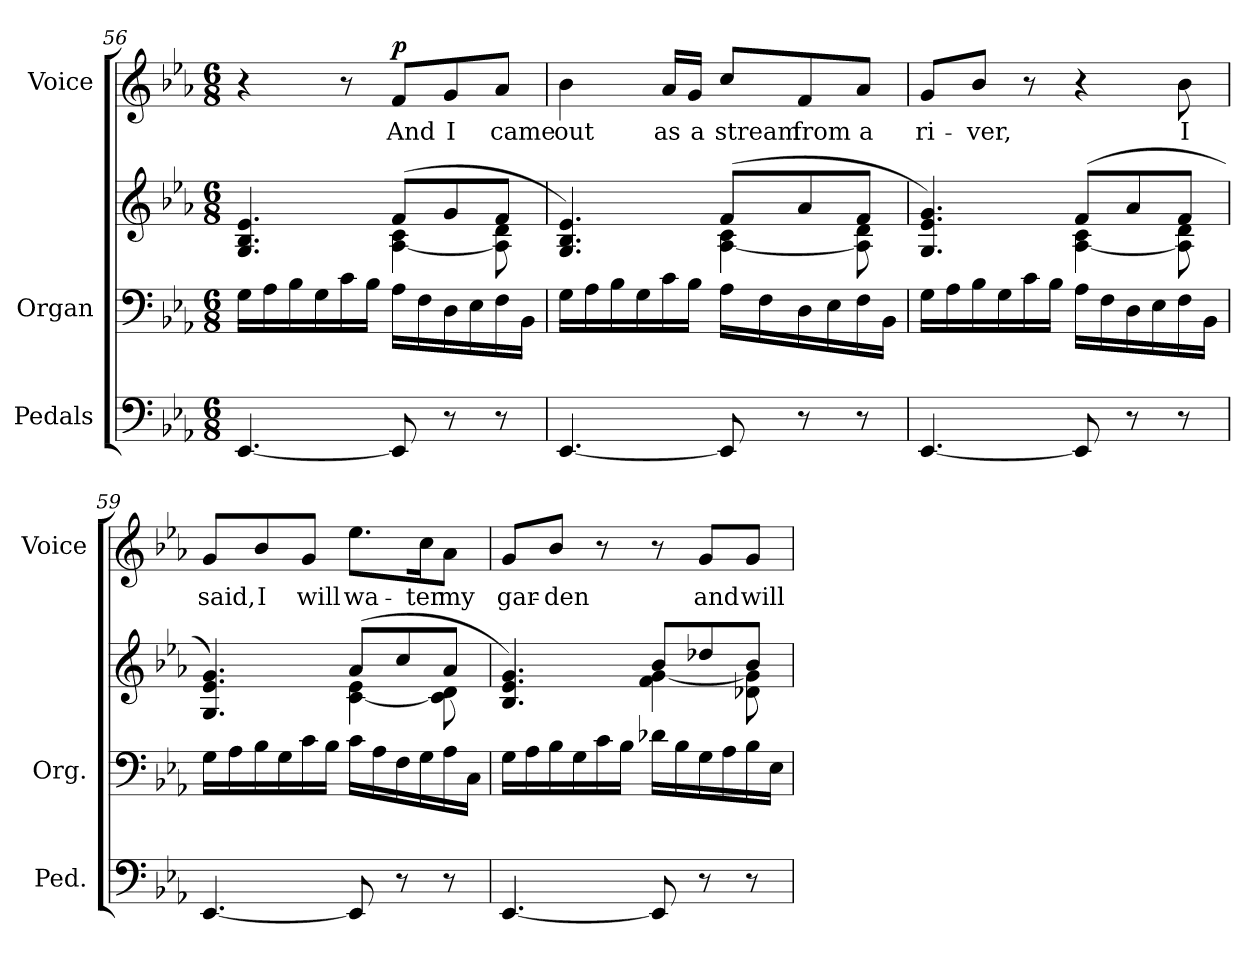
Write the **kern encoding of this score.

**kern	**kern	**kern	**kern	**text	**dynam
*part3	*part2	*part2	*part1	*part1	*part1
*staff4	*staff3	*staff2	*staff1	*staff1	*staff1
*I"Pedals	*I"Organ	*	*I"Voice	*	*
*I'Ped.	*I'Org.	*	*I'Voice	*	*
*clefF4	*clefF4	*clefG2	*clefG2	*	*
*k[b-e-a-]	*k[b-e-a-]	*k[b-e-a-]	*k[b-e-a-]	*	*
*E-:	*E-:	*E-:	*E-:	*	*
*M6/8	*M6/8	*M6/8	*M6/8	*	*
=56	=56	=56	=56	=56	=56
*	*	*^	*	*	*
[4.EE-i/	16Gi\LL	4.Gi/ 4.B-i 4.e-i	4.ryy	4r	.	.
.	16A-i\	.	.	.	.	.
.	16B-i\	.	.	.	.	.
.	16Gi\	.	.	.	.	.
.	16ci\	.	.	8r	.	.
.	16B-i\JJ	.	.	.	.	.
!	!	!	!	!	!LO:LY:b:color=#000000	!
8EE-i/]	16A-i\LL	(8fi/L	[4A-i\ 4ci	8fi/L	And	p
.	16Fi\	.	.	.	.	.
!	!	!	!	!	!LO:LY:b:color=#000000	!
8r	16Di\	8gi/	.	8gi/	I	.
.	16E-i\	.	.	.	.	.
!	!	!	!	!	!LO:LY:b:color=#000000	!
8r	16Fi\	8fi/J	8A-i\] 8di	8a-i/J	came	.
.	16BB-i\JJ	.	.	.	.	.
=57	=57	=57	=57	=57	=57	=57
!	!	!	!	!	!LO:LY:b:color=#000000	!
[4.EE-i/	16Gi\LL	4.Gi/ 4.B-i 4.e-i)	4.ryy	4b-i\	out	.
.	16A-i\	.	.	.	.	.
.	16B-i\	.	.	.	.	.
.	16Gi\	.	.	.	.	.
!	!	!	!	!	!LO:LY:b:color=#000000	!
.	16ci\	.	.	16a-i/LL	as	.
!	!	!	!	!	!LO:LY:b:color=#000000	!
.	16B-i\JJ	.	.	16gi/JJ	a	.
!	!	!	!	!	!LO:LY:b:color=#000000	!
8EE-i/]	16A-i\LL	(8fi/L	[4A-i\ 4ci	8cci/L	stream	.
.	16Fi\	.	.	.	.	.
!	!	!	!	!	!LO:LY:b:color=#000000	!
8r	16Di\	8a-i/	.	8fi/	from	.
.	16E-i\	.	.	.	.	.
!	!	!	!	!	!LO:LY:b:color=#000000	!
8r	16Fi\	8fi/J	8A-i\] 8di	8a-i/J	a	.
.	16BB-i\JJ	.	.	.	.	.
!!LO:LB:g=z
=58	=58	=58	=58	=58	=58	=58
!	!	!	!	!	!LO:LY:b:color=#000000	!
[4.EE-i/	16Gi\LL	4.Gi/ 4.e-i 4.gi)	4.ryy	8gi/L	ri-	.
.	16A-i\	.	.	.	.	.
!	!	!	!	!	!LO:LY:b:color=#000000	!
.	16B-i\	.	.	8b-i/J	-ver,	.
.	16Gi\	.	.	.	.	.
.	16ci\	.	.	8r	.	.
.	16B-i\JJ	.	.	.	.	.
8EE-i/]	16A-i\LL	(8fi/L	[4A-i\ 4ci	4r	.	.
.	16Fi\	.	.	.	.	.
8r	16Di\	8a-i/	.	.	.	.
.	16E-i\	.	.	.	.	.
!	!	!	!	!	!LO:LY:b:color=#000000	!
8r	16Fi\	8fi/J	8A-i\] 8di	8b-i\	I	.
.	16BB-i\JJ	.	.	.	.	.
=59	=59	=59	=59	=59	=59	=59
!	!	!	!	!	!LO:LY:b:color=#000000	!
[4.EE-i/	16Gi\LL	4.Gi/ 4.e-i 4.gi)	4.ryy	8gi/L	said,	.
.	16A-i\	.	.	.	.	.
!	!	!	!	!	!LO:LY:b:color=#000000	!
.	16B-i\	.	.	8b-i/	I	.
.	16Gi\	.	.	.	.	.
!	!	!	!	!	!LO:LY:b:color=#000000	!
.	16ci\	.	.	8gi/J	will	.
.	16B-i\JJ	.	.	.	.	.
!	!	!	!	!	!LO:LY:b:color=#000000	!
8EE-i/]	16ci\LL	(8a-i/L	[4ci\ 4e-i	8.ee-i\L	wa-	.
.	16A-i\	.	.	.	.	.
8r	16Fi\	8cci/	.	.	.	.
!	!	!	!	!	!LO:LY:b:color=#000000	!
.	16Gi\	.	.	16cci\k	-ter	.
!	!	!	!	!	!LO:LY:b:color=#000000	!
8r	16A-i\	8a-i/J	8ci\] 8di	8a-i\J	my	.
.	16Ci\JJ	.	.	.	.	.
=60	=60	=60	=60	=60	=60	=60
!	!	!	!	!	!LO:LY:b:color=#000000	!
[4.EE-i/	16Gi\LL	4.B-i/ 4.e-i 4.gi)	4.ryy	8gi/L	gar-	.
.	16A-i\	.	.	.	.	.
!	!	!	!	!	!LO:LY:b:color=#000000	!
.	16B-i\	.	.	8b-i/J	-den	.
.	16Gi\	.	.	.	.	.
.	16ci\	.	.	8r	.	.
.	16B-i\JJ	.	.	.	.	.
8EE-i/]	16d-Xi\LL	8b-i/L	4fi\ [4gi	8r	.	.
.	16B-i\	.	.	.	.	.
!	!	!	!	!	!LO:LY:b:color=#000000	!
8r	16Gi\	8dd-Xi/	.	8gi/L	and	.
.	16A-i\	.	.	.	.	.
!	!	!	!	!	!LO:LY:b:color=#000000	!
8r	16B-i\	8b-i/J	8d-Xi\ 8gi]	8gi/J	will	.
.	16E-i\JJ	.	.	.	.	.
*	*	*v	*v	*	*	*
=	=	=	=	=	=
*-	*-	*-	*-	*-	*-
